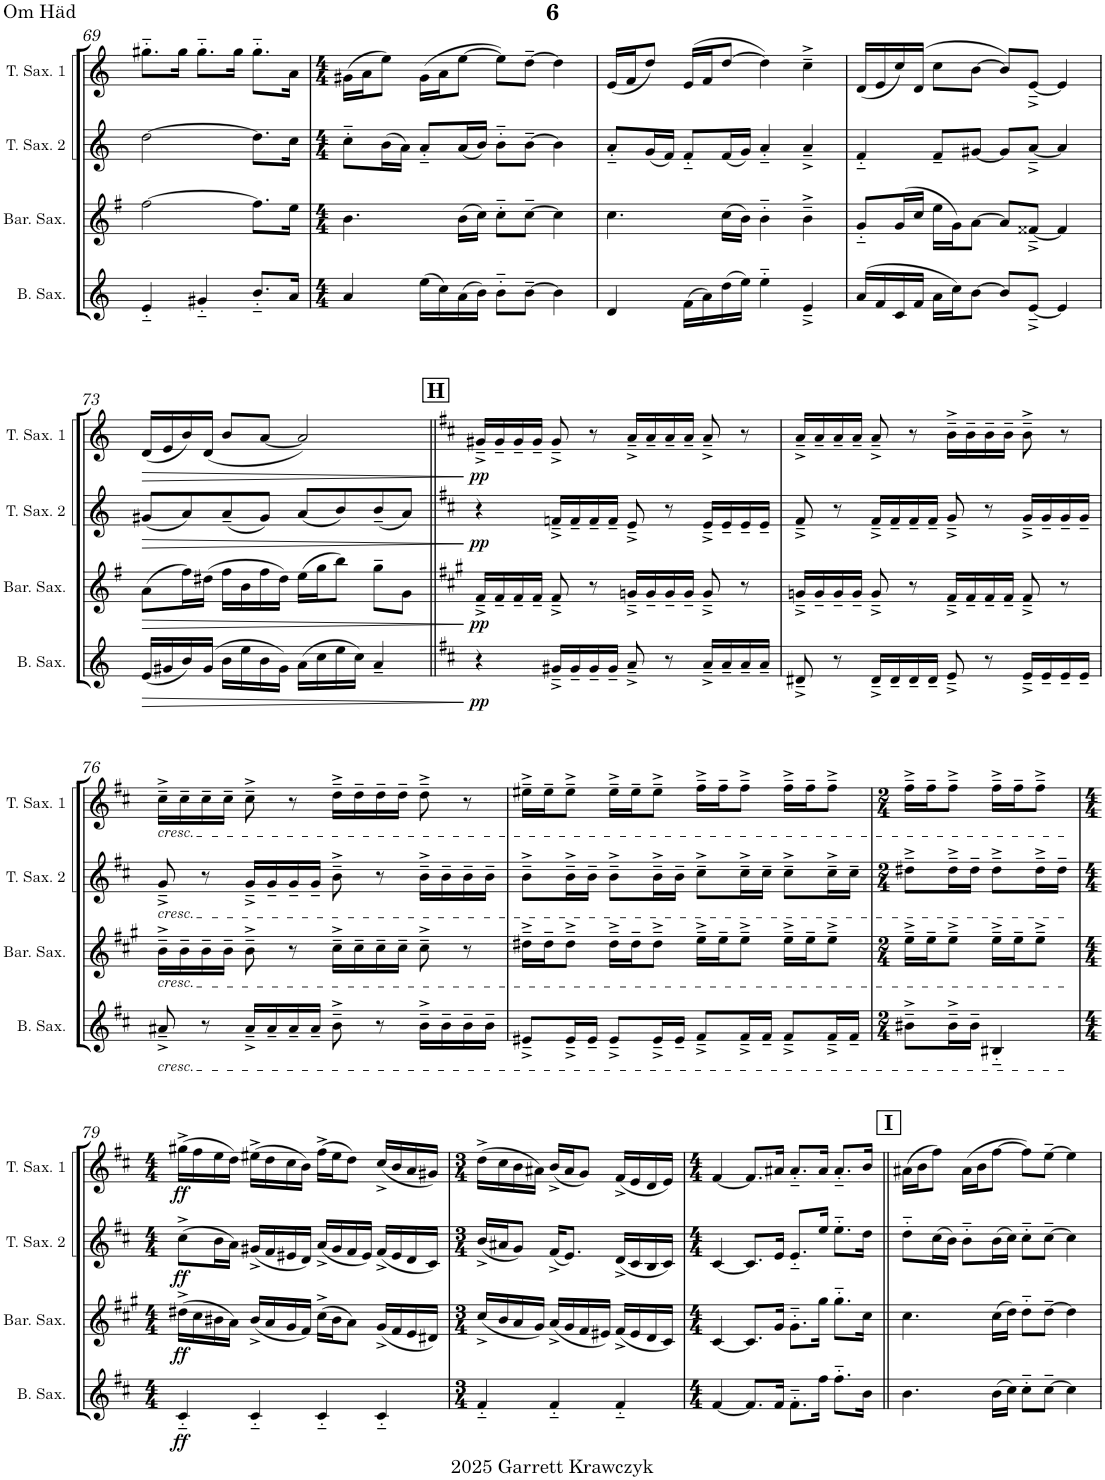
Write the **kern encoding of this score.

**kern	**dynam	**kern	**dynam	**kern	**dynam	**kern	**dynam
*part4	*part4	*part3	*part3	*part2	*part2	*part1	*part1
*staff4	*staff4	*staff3	*staff3	*staff2	*staff2	*staff1	*staff1
*I"Bass Saxophone	*	*I"Baritone Saxophone	*	*I"Tenor Saxophone 2	*	*I"Tenor Saxophone 1	*
*I'B. Sax.	*	*I'Bar. Sax.	*	*I'T. Sax. 2	*	*I'T. Sax. 1	*
!!LO:PB:g=z
*clefG2	*	*clefG2	*	*clefG2	*	*clefG2	*
*Trd15c26	*	*Trd12c21	*	*Trd8c14	*	*Trd8c14	*
*k[]	*	*k[f#]	*	*k[]	*	*k[]	*
*M3/4	*	*M3/4	*	*M3/4	*	*M3/4	*
=69	=69	=69	=69	=69	=69	=69	=69
4e'~/	.	[2ff#\	.	[2dd\	.	8.gg#X'~\L	.
.	.	.	.	.	.	16gg#\Jk	.
4g#X'~/	.	.	.	.	.	8.gg#'~\L	.
.	.	.	.	.	.	16gg#\Jk	.
8.b'~/L	.	8.ff#\L]	.	8.dd\L]	.	8.gg#'~\L	.
16a/Jk	.	16ee\Jk	.	16cc\Jk	.	16a\Jk	.
=70	=70	=70	=70	=70	=70	=70	=70
*M4/4	*	*M4/4	*	*M4/4	*	*M4/4	*
4a/	.	4.b\	.	8cc'~\L	.	(16g#X\LL	.
.	.	.	.	.	.	16a\J	.
.	.	.	.	(16b\L	.	8ee\J)	.
.	.	.	.	16a\JJ)	.	.	.
(16ee\LL	.	.	.	8a'~/L	.	(16g#\LL	.
16cc\)	.	.	.	.	.	16a\J	.
(16a\	.	(16b\LL	.	(16a/L	.	[8ee\J	.
16b\JJ)	.	16cc\JJ)	.	16b/JJ)	.	.	.
8b'~\L	.	8cc'~\L	.	8b'~\L	.	8ee\L])	.
[8b~\J	.	[8cc~\J	.	[8b~\J	.	[8dd~\J	.
4b\]	.	4cc\]	.	4b\]	.	4dd\]	.
=71	=71	=71	=71	=71	=71	=71	=71
4d/	.	4.cc\	.	8a'~/L	.	(16e/LL	.
.	.	.	.	.	.	16f/J	.
.	.	.	.	(16g/L	.	8dd/J)	.
.	.	.	.	16f/JJ)	.	.	.
(16f\LL	.	.	.	8f'~/L	.	(16e/LL	.
16a\)	.	.	.	.	.	16f/J	.
(16dd\	.	(16cc\LL	.	(16f/L	.	[8dd/J	.
16ee\JJ)	.	16b\JJ)	.	16g/JJ)	.	.	.
4ee'~\	.	4b'~\	.	4a'~/	.	4dd\])	.
4e~^/	.	4b~^\	.	4a~^/	.	4cc~^\	.
=72	=72	=72	=72	=72	=72	=72	=72
(16a/LL	.	8g'~/L	.	4f'~/	.	(16d/LL	.
16f/	.	.	.	.	.	16e/	.
16c/	.	(16g/L	.	.	.	16cc/)	.
16f/JJ	.	16cc/JJ	.	.	.	(16d/JJ	.
16a\LL	.	16ee\LL	.	8f~/L	.	8cc\L	.
16cc\J)	.	16g\J)	.	.	.	.	.
[8b\J	.	[8a\J	.	[8g#X/J	.	[8b\J	.
8b/L]	.	8a/L]	.	8g#/L]	.	8b/L])	.
[8e~^/J	.	[8f##X~^/J	.	[8a~^/J	.	[8e~^/J	.
4e/]	.	4f##/]	.	4a/]	.	4e/]	.
!!LO:LB:g=z
=73	=73	=73	=73	=73	=73	=73	=73
!	!LO:HP:b	!	!LO:HP:b	!	!LO:HP:b	!	!LO:HP:b
(16e/LL	>	(8a\L	>	(8g#X/L	>	(16d/LL	>
16g#X/	.	.	.	.	.	16e/	.
16b/)	.	16ff#\L)	.	8a/)	.	16b/)	.
(16g#/JJ	.	(16dd#X\JJ	.	.	.	(16d/JJ	.
16b\LL	.	16ff#\LL	.	(8a~/	.	8b/L	.
16ee\	.	16b\	.	.	.	.	.
16b\	.	16ff#\	.	8g#/J)	.	[8a/J	.
16g#\JJ)	.	16dd#\JJ)	.	.	.	.	.
(16a\LL	.	(16ee\LL	.	(8a/L	.	2a/])	.
16cc\	.	16gg\J	.	.	.	.	.
16ee\	.	8bb\J)	.	8b/)	.	.	.
16cc\JJ)	.	.	.	.	.	.	.
4a~/	.	8gg~\L	.	(8b~/	.	.	.
.	.	8g\J	.	8a/J)	.	.	.
.	]	.	]	.	]	.	]
=74||	=74||	=74||	=74||	=74||	=74||	=74||	=74||
*k[f#c#]	*	*k[f#c#g#]	*	*k[f#c#]	*	*k[f#c#]	*
!	!LO:DY:b	!	!LO:DY:b	!	!LO:DY:b	!	!LO:DY:b
4r	pp	16f#~^/LL	pp	4r	pp	16g#X~^/LL	pp
.	.	16f#~/	.	.	.	16g#~/	.
.	.	16f#~/	.	.	.	16g#~/	.
.	.	16f#~/JJ	.	.	.	16g#~/JJ	.
16g#X~^/LL	.	8f#~^/	.	16fn~^/LL	.	8g#~^/	.
16g#~/	.	.	.	16f~/	.	.	.
16g#~/	.	8r	.	16f~/	.	8r	.
16g#~/JJ	.	.	.	16f~/JJ	.	.	.
8a~^/	.	16gn~^/LL	.	8e~^/	.	16a~^/LL	.
.	.	16g~/	.	.	.	16a~/	.
8r	.	16g~/	.	8r	.	16a~/	.
.	.	16g~/JJ	.	.	.	16a~/JJ	.
16a~^/LL	.	8g~^/	.	16e~^/LL	.	8a~^/	.
16a~/	.	.	.	16e~/	.	.	.
16a~/	.	8r	.	16e~/	.	8r	.
16a~/JJ	.	.	.	16e~/JJ	.	.	.
=75	=75	=75	=75	=75	=75	=75	=75
8d#X~^/	.	16gn~^/LL	.	8f#~^/	.	16a~^/LL	.
.	.	16g~/	.	.	.	16a~/	.
8r	.	16g~/	.	8r	.	16a~/	.
.	.	16g~/JJ	.	.	.	16a~/JJ	.
16d#~^/LL	.	8g~^/	.	16f#~^/LL	.	8a~^/	.
16d#~/	.	.	.	16f#~/	.	.	.
16d#~/	.	8r	.	16f#~/	.	8r	.
16d#~/JJ	.	.	.	16f#~/JJ	.	.	.
8e~^/	.	16f#~^/LL	.	8g~^/	.	16b~^\LL	.
.	.	16f#~/	.	.	.	16b~\	.
8r	.	16f#~/	.	8r	.	16b~\	.
.	.	16f#~/JJ	.	.	.	16b~\JJ	.
16e~^/LL	.	8f#~^/	.	16g~^/LL	.	8b~^\	.
16e~/	.	.	.	16g~/	.	.	.
16e~/	.	8r	.	16g~/	.	8r	.
16e~/JJ	.	.	.	16g~/JJ	.	.	.
!!LO:LB:g=z
=76	=76	=76	=76	=76	=76	=76	=76
!	!	!	!	!	!	!LO:TX:b:i:t=cresc.	!
!	!	!	!	!LO:TX:b:i:t=cresc.	!	!	!
!	!	!LO:TX:b:i:t=cresc.	!	!	!	!	!
!LO:TX:b:i:t=cresc.	!	!	!	!	!	!	!
8a#X~^/	.	16b~^\LL	.	8g~^/	.	16cc#~^\LL	.
.	.	16b~\	.	.	.	16cc#~\	.
8r	.	16b~\	.	8r	.	16cc#~\	.
.	.	16b~\JJ	.	.	.	16cc#~\JJ	.
16a#~^/LL	.	8b~^\	.	16g~^/LL	.	8cc#~^\	.
16a#~/	.	.	.	16g~/	.	.	.
16a#~/	.	8r	.	16g~/	.	8r	.
16a#~/JJ	.	.	.	16g~/JJ	.	.	.
8b~^\	.	16cc#~^\LL	.	8b~^\	.	16dd~^\LL	.
.	.	16cc#~\	.	.	.	16dd~\	.
8r	.	16cc#~\	.	8r	.	16dd~\	.
.	.	16cc#~\JJ	.	.	.	16dd~\JJ	.
16b~^\LL	.	8cc#~^\	.	16b~^\LL	.	8dd~^\	.
16b~\	.	.	.	16b~\	.	.	.
16b~\	.	8r	.	16b~\	.	8r	.
16b~\JJ	.	.	.	16b~\JJ	.	.	.
=77	=77	=77	=77	=77	=77	=77	=77
8e#X~^/L	.	16dd#X~^\LL	.	8b~^\L	.	16ee#X~^\LL	.
.	.	16dd#~\J	.	.	.	16ee#~\J	.
16e#~^/L	.	8dd#~^\J	.	16b~^\L	.	8ee#~^\J	.
16e#~/JJ	.	.	.	16b~\JJ	.	.	.
8e#~^/L	.	16dd#~^\LL	.	8b~^\L	.	16ee#~^\LL	.
.	.	16dd#~\J	.	.	.	16ee#~\J	.
16e#~^/L	.	8dd#~^\J	.	16b~^\L	.	8ee#~^\J	.
16e#~/JJ	.	.	.	16b~\JJ	.	.	.
8f#~^/L	.	16ee~^\LL	.	8cc#~^\L	.	16ff#~^\LL	.
.	.	16ee~\J	.	.	.	16ff#~\J	.
16f#~^/L	.	8ee~^\J	.	16cc#~^\L	.	8ff#~^\J	.
16f#~/JJ	.	.	.	16cc#~\JJ	.	.	.
8f#~^/L	.	16ee~^\LL	.	8cc#~^\L	.	16ff#~^\LL	.
.	.	16ee~\J	.	.	.	16ff#~\J	.
16f#~^/L	.	8ee~^\J	.	16cc#~^\L	.	8ff#~^\J	.
16f#~/JJ	.	.	.	16cc#~\JJ	.	.	.
=78	=78	=78	=78	=78	=78	=78	=78
*M2/4	*	*M2/4	*	*M2/4	*	*M2/4	*
8b#X~^\L	.	16ee~^\LL	.	8dd#X~^\L	.	16ff#~^\LL	.
.	.	16ee~\J	.	.	.	16ff#~\J	.
16b#~^\L	.	8ee~^\J	.	16dd#~^\L	.	8ff#~^\J	.
16b#~\JJ	.	.	.	16dd#~\JJ	.	.	.
4B#X'~/	.	16ee~^\LL	.	8dd#~^\L	.	16ff#~^\LL	.
.	.	16ee~\J	.	.	.	16ff#~\J	.
.	.	8ee~^\J	.	16dd#~^\L	.	8ff#~^\J	.
.	.	.	.	16dd#~\JJ	.	.	.
!!LO:LB:g=z
=79	=79	=79	=79	=79	=79	=79	=79
*M4/4	*	*M4/4	*	*M4/4	*	*M4/4	*
!	!LO:DY:b	!	!LO:DY:b	!	!LO:DY:b	!	!LO:DY:b
4c#'~/	ff	(16dd#X^\LL	ff	(8cc#^\L	ff	(16gg#X^\LL	ff
.	.	16cc#\	.	.	.	16ff#\	.
.	.	16b#X\	.	16b\L	.	16ee\	.
.	.	16a\JJ)	.	16a\JJ)	.	16dd\JJ)	.
4c#'~/	.	(16b#^/LL	.	(16g#X^/LL	.	(16ee#X^\LL	.
.	.	16a/	.	16f#/	.	16dd\	.
.	.	16g#/	.	16e#X/	.	16cc#\	.
.	.	16f#/JJ)	.	16d/JJ)	.	16b\JJ)	.
4c#'~/	.	(16cc#^\LL	.	(16a^/LL	.	(16ff#^\LL	.
.	.	16b#\J	.	16g#/	.	16ee#\J	.
.	.	8a\J)	.	16f#/	.	8dd\J)	.
.	.	.	.	16e#/JJ)	.	.	.
4c#'~/	.	(16g#^/LL	.	(16f#^/LL	.	(16cc#^/LL	.
.	.	16f#/	.	16e#/	.	16b/	.
.	.	16e/	.	16d/	.	16a/	.
.	.	16d#X/JJ)	.	16c#/JJ)	.	16g#X/JJ)	.
=80	=80	=80	=80	=80	=80	=80	=80
*M3/4	*	*M3/4	*	*M3/4	*	*M3/4	*
4f#'~/	.	(16cc#^/LL	.	(16b^/LL	.	(16dd^\LL	.
.	.	16b/	.	16a#X/J	.	16cc#\	.
.	.	16a/	.	8g/J)	.	16b\	.
.	.	16g#/JJ)	.	.	.	16a#X\JJ)	.
4f#'~/	.	(16a^/LL	.	(16f#^/KL	.	(16b^/LL	.
.	.	16g#/	.	8.e/J)	.	16a#/J	.
.	.	16f#/	.	.	.	8g/J)	.
.	.	16e#X/JJ)	.	.	.	.	.
4f#'~/	.	(16f#^/LL	.	(16d^/LL	.	(16f#^/LL	.
.	.	16e#/	.	16c#/	.	16e/	.
.	.	16d/	.	16B/	.	16d/	.
.	.	16c#/JJ)	.	16c#/JJ)	.	16e/JJ)	.
=81	=81	=81	=81	=81	=81	=81	=81
*M4/4	*	*M4/4	*	*M4/4	*	*M4/4	*
[4f#/	.	[4c#/	.	[4c#/	.	[4f#/	.
8.f#/L]	.	8.c#/L]	.	8.c#/L]	.	8.f#/L]	.
16f#/Jk	.	16g#/Jk	.	16e/Jk	.	16a#X/Jk	.
8.f#'~\L	.	8.g#'~\L	.	8.e'~/L	.	8.a#'~/L	.
16ff#\Jk	.	16gg#\Jk	.	16ee/Jk	.	16a#/Jk	.
8.ff#'~\L	.	8.gg#'~\L	.	8.ee'~\L	.	8.a#'~/L	.
16b\Jk	.	16cc#\Jk	.	16dd\Jk	.	16b/Jk	.
=82||	=82||	=82||	=82||	=82||	=82||	=82||	=82||
4.b\	.	4.cc#\	.	8dd'~\L	.	(16a#X\LL	.
.	.	.	.	.	.	16b\J	.
.	.	.	.	(16cc#\L	.	8ff#\J)	.
.	.	.	.	16b\JJ)	.	.	.
.	.	.	.	8b'~\L	.	(16a#\LL	.
.	.	.	.	.	.	16b\J	.
(16b\LL	.	(16cc#\LL	.	(16b\L	.	[8ff#\J	.
16cc#\JJ)	.	16dd\JJ)	.	16cc#\JJ)	.	.	.
8cc#'~\L	.	8dd'~\L	.	8cc#'~\L	.	8ff#\L])	.
[8cc#~\J	.	[8dd~\J	.	[8cc#~\J	.	[8ee~\J	.
4cc#\]	.	4dd\]	.	4cc#\]	.	4ee\]	.
=	=	=	=	=	=	=	=
*-	*-	*-	*-	*-	*-	*-	*-
